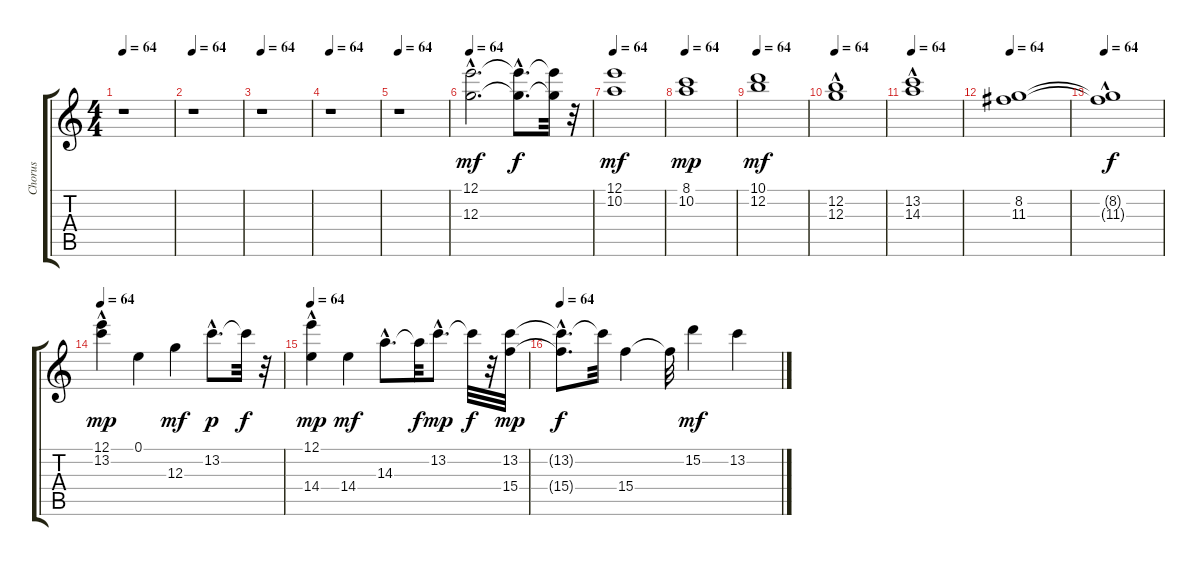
\track ("Chorus" "Chorus") {instrument acousticguitarsteel}
\staff {score tabs}
\tuning (E4 B3 G3 D3 A2 E2) {hide}
\ts (4 4)
\tempo 64
\clef g2
\ks c
r.1{dy f} |
\tempo 64
r.1 |
\tempo 64
r.1 |
\tempo 64
r.1 |
\tempo 64
r.1 |
\tempo 64
(12.1{hac} 12.3{hac}).2{d dy mf} (12.1{hac t} 12.3{hac t}).8{d dy f} (12.1{t} 12.3{t}).32 r.32 |
\tempo 64
(12.1 10.2).1{dy mf} |
\tempo 64
(8.1 10.2).1{dy mp} |
\tempo 64
(10.1 12.2).1{dy mf} |
\tempo 64
(12.2 12.3{hac}).1 |
\tempo 64
(13.2{hac} 14.3).1 |
\tempo 64
(8.2 11.3).1 |
\tempo 64
(8.2{hac t} 11.3{t}).1{dy f} |
\tempo 64
(12.1{hac} 13.2).4{dy mp} 0.1.4 12.3.4{dy mf} 13.2{hac}.8{d dy p} 13.2{t}.32{dy f} r.32 |
\tempo 64
(12.1{hac} 14.4).4{dy mp} 14.4.4{dy mf} 14.3{hac}.8{d} 14.3{t}.32{dy f} 13.2{hac}.8{d dy mp} 13.2{t}.32{dy f} r.32 (13.2 15.4).32{dy mp} |
\tempo 64
(13.2{hac t} 15.4{hac t}).8{d dy f} 13.2{t}.32 15.4.4 15.4{t}.32 15.2.4{dy mf} 13.2.4
